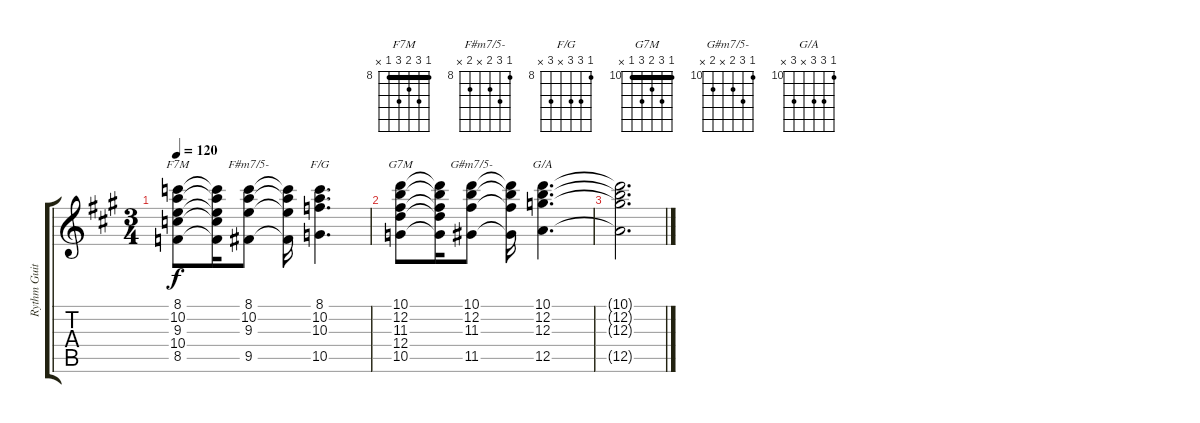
\track ("Rythm Guitar" "Rythm Guit") {instrument electricguitarjazz}
\staff {score tabs}
\tuning (E4 B3 G3 D3 A2 E2) {hide}
\chord ("F7M" 8 10 9 10 8 x) {firstfret 8 barre 8}
\chord ("F#m7/5-" 8 10 9 x 9 x) {firstfret 8}
\chord ("F/G" 8 10 10 x 10 x) {firstfret 8}
\chord ("G7M" 10 12 11 12 10 x) {firstfret 10 barre 10}
\chord ("G#m7/5-" 10 12 11 x 11 x) {firstfret 10}
\chord ("G/A" 10 12 12 x 12 x) {firstfret 10}
\ts (3 4)
\tempo 120
\clef g2
\ks a
(8.1 10.2 9.3 10.4 8.5).8{ch "F7M" dy f} (8.1{t} 10.2{t} 9.3{t} 10.4{t} 8.5{t}).16 (8.1 10.2 9.3 9.5).8{ch "F#m7/5-"} (8.1{t} 10.2{t} 9.3{t} 9.5{t}).16 (8.1 10.2 10.3 10.5).4{d ch "F/G"} |
(10.1 12.2 11.3 12.4 10.5).8{ch "G7M"} (10.1{t} 12.2{t} 11.3{t} 12.4{t} 10.5{t}).16 (10.1 12.2 11.3 11.5).8{ch "G#m7/5-"} (10.1{t} 12.2{t} 11.3{t} 11.5{t}).16 (10.1 12.2 12.3 12.5).4{d ch "G/A"} |
(10.1{t} 12.2{t} 12.3{t} 12.5{t}).2{d}
